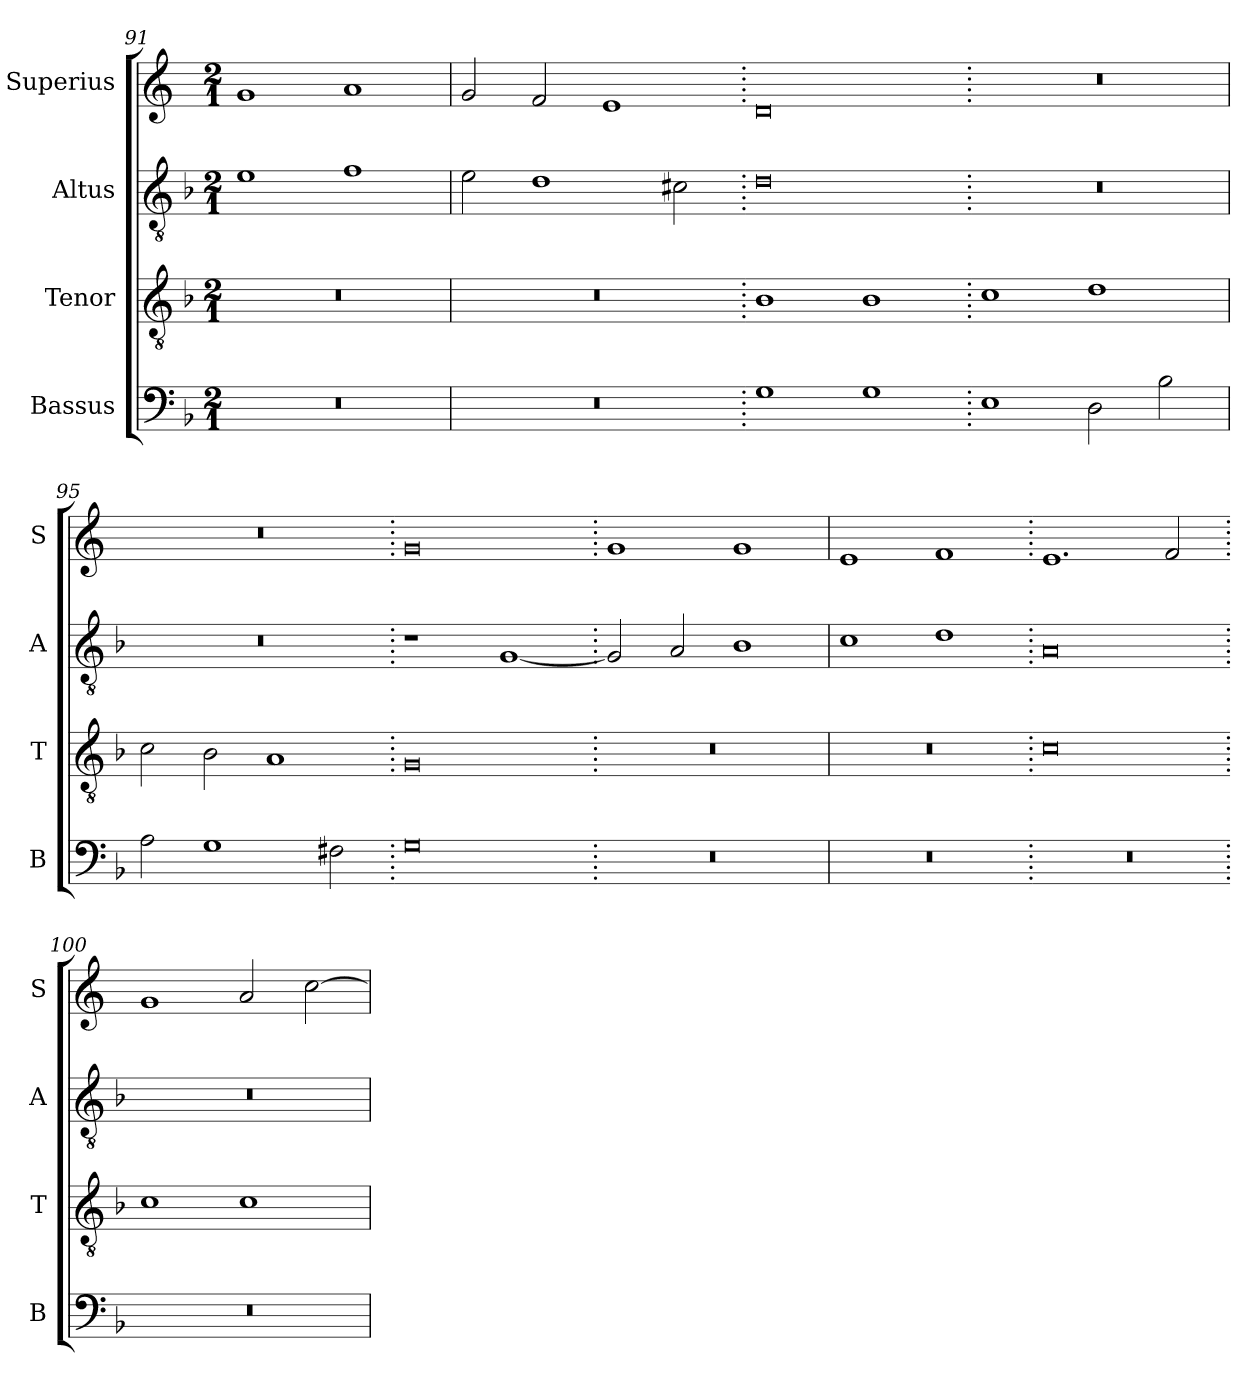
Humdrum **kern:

**kern	**kern	**kern	**kern
*part4	*part3	*part2	*part1
*staff4	*staff3	*staff2	*staff1
*I"Bassus	*I"Tenor	*I"Altus	*I"Superius
*I'B	*I'T	*I'A	*I'S
*clefF4	*clefGv2	*clefGv2	*clefG2
*k[b-]	*k[b-]	*k[b-]	*k[]
*M2/1	*M2/1	*M2/1	*M2/1
=91	=91	=91	=91
0r	0r	1e	1g
.	.	1f	1a
=92	=92	=92	=92
0r	0r	2e\	2g/
.	.	1d	2f/
.	.	.	1e
.	.	2c#X\	.
=93.	=93.	=93.	=93.
1G	1B-	0d	0d
1G	1B-	.	.
=94.	=94.	=94.	=94.
1E	1c	0r	0r
2D\	1d	.	.
2B-\	.	.	.
=95	=95	=95	=95
2A\	2c\	0r	0r
1G	2B-\	.	.
.	1A	.	.
2F#X\	.	.	.
=96.	=96.	=96.	=96.
0G	0G	1r	0g
.	.	[1G	.
=97.	=97.	=97.	=97.
0r	0r	2G/]	1g
.	.	2A/	.
.	.	1B-	1g
=98	=98	=98	=98
0r	0r	1c	1e
.	.	1d	1f
=99.	=99.	=99.	=99.
0r	0c	0A	1.e
.	.	.	2f/
=100.	=100.	=100.	=100.
0r	1c	0r	1g
.	1c	.	2a/
.	.	.	[2cc\
=	=	=	=
*-	*-	*-	*-
